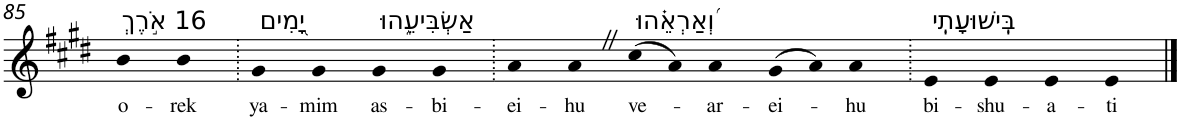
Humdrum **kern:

**kern	**text
*part1	*part1
*staff1	*staff1
*I"Piano	*
*I'Pno	*
!!LO:PB:g=z
*clefG2	*
*k[f#c#g#d#]	*
*E:	*
=85	=85
!LO:TX:a:t=16 אֹ֣רֶךְ	!
!	!LO:LY:b
4b	o-
!	!LO:LY:b
4b	-rek
=86.	=86.
!LO:TX:a:t=יָ֭מִים	!
!	!LO:LY:b
4g#	ya-
!	!LO:LY:b
4g#	-mim
!LO:TX:a:t=אַשְׂבִּיעֵ֑הוּ	!
!	!LO:LY:b
4g#	as-
!	!LO:LY:b
4g#	-bi-
=87.	=87.
!	!LO:LY:b
4a	-ei-
!	!LO:LY:b
4aZ	-hu
!LO:TX:a:t=וְ֝אַרְאֵ֗הוּ	!
!	!LO:LY:b
(>8cc#	ve-
8a)	.
!	!LO:LY:b
4a	-ar-
!	!LO:LY:b
(>8g#	-ei-
8a)	.
!	!LO:LY:b
4a	-hu
=88.	=88.
!LO:TX:a:t=בִּֽישׁוּעָתִֽי	!
!	!LO:LY:b
4e	bi-
!	!LO:LY:b
4e	-shu-
!	!LO:LY:b
4e	-a-
!	!LO:LY:b
4e	-ti
==	==
*-	*-
